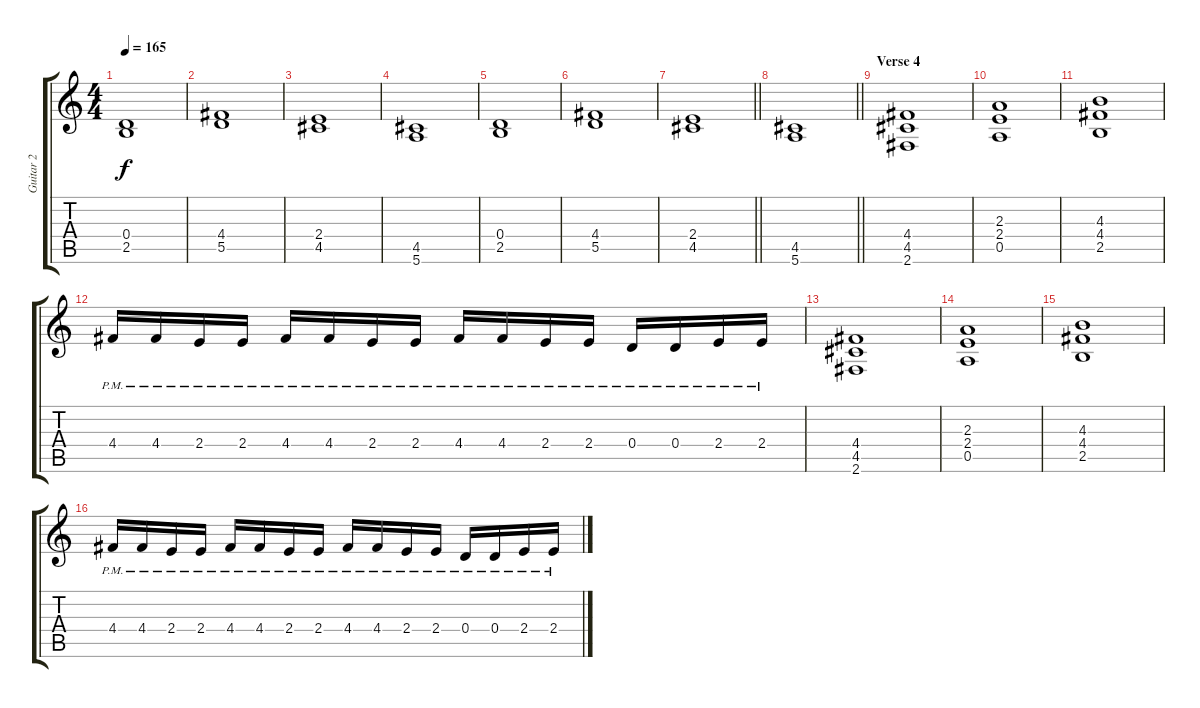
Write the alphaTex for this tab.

\track ("Guitar 2" "Guitar 2") {instrument distortionguitar}
\staff {score tabs}
\tuning (E4 B3 G3 D3 A2 E2) {hide}
\ts (4 4)
\tempo 165
\clef g2
\ks c
(0.4 2.5).1{dy f} |
(4.4 5.5).1 |
(2.4 4.5).1 |
(4.5 5.6).1 |
(0.4 2.5).1 |
(4.4 5.5).1 |
\barLineRight lightlight
(2.4 4.5).1 |
\barLineRight lightlight
(4.5 5.6).1 |
\section ("" "Verse 4")
(4.4 4.5 2.6).1 |
(2.3 2.4 0.5).1 |
(4.3 4.4 2.5).1 |
4.4{pm}.16 4.4{pm}.16 2.4{pm}.16 2.4{pm}.16 4.4{pm}.16 4.4{pm}.16 2.4{pm}.16 2.4{pm}.16 4.4{pm}.16 4.4{pm}.16 2.4{pm}.16 2.4{pm}.16 0.4{pm}.16 0.4{pm}.16 2.4{pm}.16 2.4{pm}.16 |
(4.4 4.5 2.6).1 |
(2.3 2.4 0.5).1 |
(4.3 4.4 2.5).1 |
4.4{pm}.16 4.4{pm}.16 2.4{pm}.16 2.4{pm}.16 4.4{pm}.16 4.4{pm}.16 2.4{pm}.16 2.4{pm}.16 4.4{pm}.16 4.4{pm}.16 2.4{pm}.16 2.4{pm}.16 0.4{pm}.16 0.4{pm}.16 2.4{pm}.16 2.4{pm}.16
